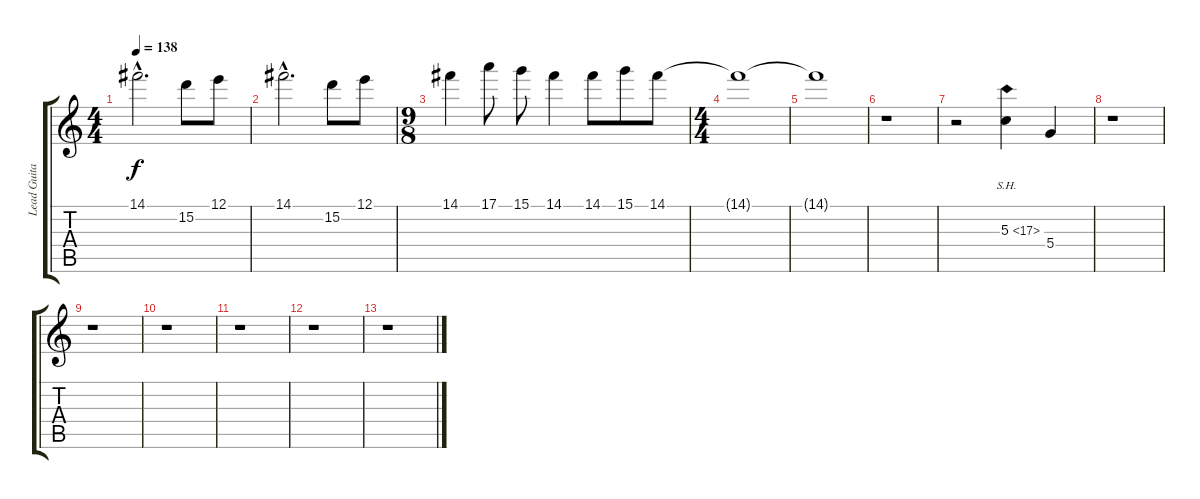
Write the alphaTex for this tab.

\track ("Lead Guitar 1" "Lead Guita") {instrument distortionguitar}
\staff {score tabs}
\tuning (E4 B3 G3 D3 A2 E2) {hide}
\ts (4 4)
\tempo 138
\clef g2
\ks c
14.1{hac}.2{d dy f} 15.2.8 12.1.8 |
14.1{hac}.2{d} 15.2.8 12.1.8 |
\ts (9 8)
14.1.4 17.1.8 15.1.8 14.1.4 14.1.8 15.1.8 14.1.8 |
\ts (4 4)
\section ("" "")
14.1{t}.1 |
14.1{t}.1 |
r.1 |
r.2 5.3{sh 12}.4 5.4.4 |
r.1 |
r.1 |
r.1 |
r.1 |
r.1 |
r.1
